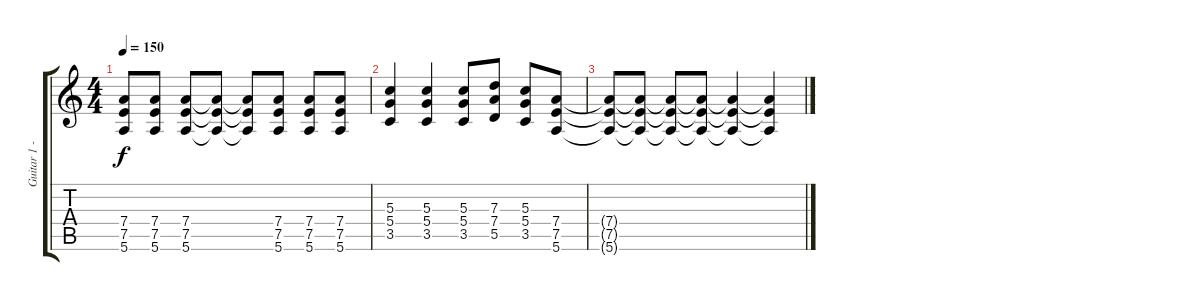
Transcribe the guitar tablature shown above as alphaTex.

\track ("Guitar 1 - Pauli Rantasalmi" "Guitar 1 -") {instrument acousticguitarsteel}
\staff {score tabs}
\tuning (E4 B3 G3 D3 A2 E2) {hide}
\ts (4 4)
\tempo 150
\clef g2
\ks c
(7.4{t} 7.5{t} 5.6{t}).8{dy f} (7.4 7.5 5.6).8 (7.4 7.5 5.6).8 (7.4{t} 7.5{t} 5.6{t}).8 (7.4{t} 7.5{t} 5.6{t}).8 (7.4 7.5 5.6).8 (7.4 7.5 5.6).8 (7.4 7.5 5.6).8 |
(5.3 5.4 3.5).4 (5.3 5.4 3.5).4 (5.3 5.4 3.5).8 (7.3 7.4 5.5).8 (5.3 5.4 3.5).8 (7.4 7.5 5.6).8 |
(7.4{t} 7.5{t} 5.6{t}).8 (7.4{t} 7.5{t} 5.6{t}).8 (7.4{t} 7.5{t} 5.6{t}).8 (7.4{t} 7.5{t} 5.6{t}).8 (7.4{t} 7.5{t} 5.6{t}).4 (7.4{t} 7.5{t} 5.6{t}).4
